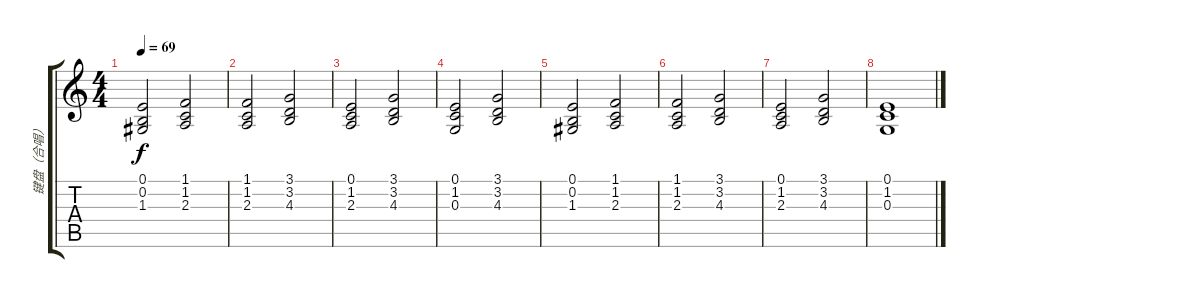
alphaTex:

\track ("键盘（合唱）" "键盘（合唱）") {instrument fx4atmosphere}
\staff {score tabs}
\tuning (E4 B3 G3 D3 A2 E2) {hide}
\ts (4 4)
\tempo 69
\clef g2
\ks c
(0.1 0.2 1.3).2{dy f} (1.1 1.2 2.3).2 |
(1.1 1.2 2.3).2 (3.1 3.2 4.3).2 |
(0.1 1.2 2.3).2 (3.1 3.2 4.3).2 |
(0.1 1.2 0.3).2 (3.1 3.2 4.3).2 |
(0.1 0.2 1.3).2 (1.1 1.2 2.3).2 |
(1.1 1.2 2.3).2 (3.1 3.2 4.3).2 |
(0.1 1.2 2.3).2 (3.1 3.2 4.3).2 |
(0.1 1.2 0.3).1
